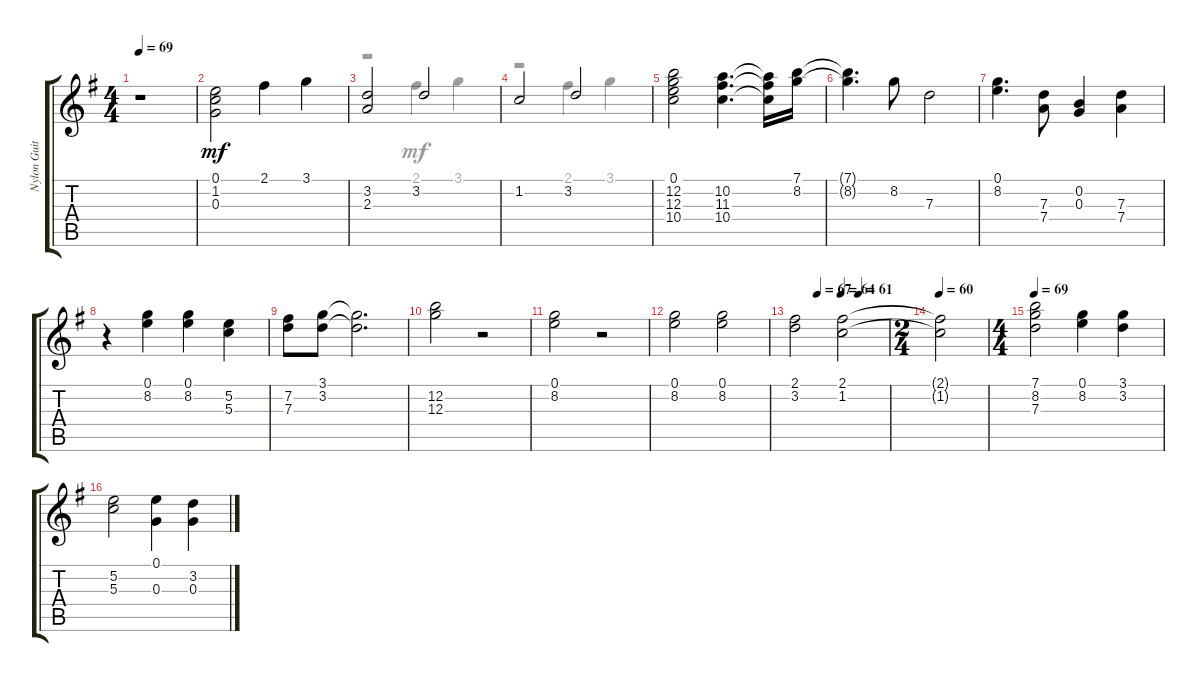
\track ("Nylon Guitar" "Nylon Guit") {instrument acousticguitarnylon}
\staff {score tabs}
\tuning (E4 B3 G3 D3 A2 E2) {hide}
\voice
\ts (4 4)
\tempo 69
\clef g2
\ks eminor
r.1{dy mf instrument acousticguitarnylon} |
(0.1 1.2 0.3).2 2.1.4 3.1.4 |
(3.2 2.3).2 3.2.2 |
1.2.2 3.2.2 |
(0.1 12.2 12.3 10.4).2 (10.2 11.3 10.4).4{d} (10.2{t} 11.3{t} 10.4{t}).16 (7.1 8.2).16 |
(7.1{t} 8.2{t}).4{d} 8.2.8 7.3.2 |
(0.1 8.2).4{d} (7.3 7.4).8 (0.2 0.3).4 (7.3 7.4).4 |
r.4 (0.1 8.2).4 (0.1 8.2).4 (5.2 5.3).4 |
(7.2 7.3).8 (3.1 3.2).8 (3.1{t} 3.2{t}).2{d} |
(12.2 12.3).2 r.2 |
(0.1 8.2).2 r.2 |
(0.1 8.2).2 (0.1 8.2).2 |
\tempo (67 0.25)
\tempo (64 0.5)
\tempo (61 0.6875)
(2.1 3.2).2 (2.1 1.2).2 |
\ts (2 4)
\tempo 60
(2.1{t} 1.2{t}).2 |
\ts (4 4)
\tempo 69
(7.1 8.2 7.3).2 (0.1 8.2).4 (3.1 3.2).4 |
(5.2 5.3).2 (0.1 0.3).4 (3.2 0.3).4
\voice
\clef g2
\ottava regular
\simile none
\ks eminor
|
|
r.2 2.1.4 3.1.4 |
r.2 2.1.4 3.1.4 |
|
|
|
|
|
|
|
|
|
|
|
